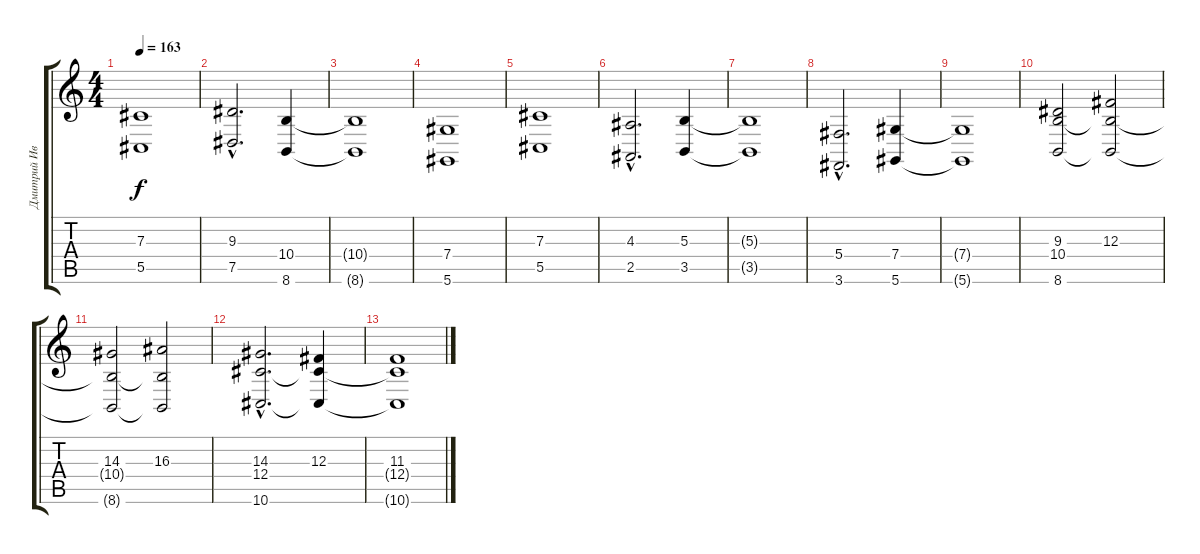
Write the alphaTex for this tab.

\track ("Дмитрий Иванов" "Дмитрий Ив") {instrument choiraahs}
\staff {score tabs}
\tuning (Eb4 Bb3 Gb3 Db3 Ab2 Eb2) {hide}
\ts (4 4)
\tempo 163
\clef g2
\ks c
(7.3 5.5).1{dy f} |
(9.3{hac} 7.5{hac}).2{d} (10.4 8.6).4 |
(10.4{t} 8.6{t}).1 |
(7.4 5.6).1 |
(7.3 5.5).1 |
(4.3{hac} 2.5{hac}).2{d} (5.3 3.5).4 |
(5.3{t} 3.5{t}).1 |
(5.4{hac} 3.6{hac}).2{d} (7.4 5.6).4 |
(7.4{t} 5.6{t}).1 |
(9.3 10.4 8.6).2 (12.3 10.4{t} 8.6{t}).2 |
(14.3 10.4{t} 8.6{t}).2 (16.3 10.4{t} 8.6{t}).2 |
(14.3{hac} 12.4{hac} 10.6{hac}).2{d} (12.3 12.4{t} 10.6{t}).4 |
(11.3 12.4{t} 10.6{t}).1
